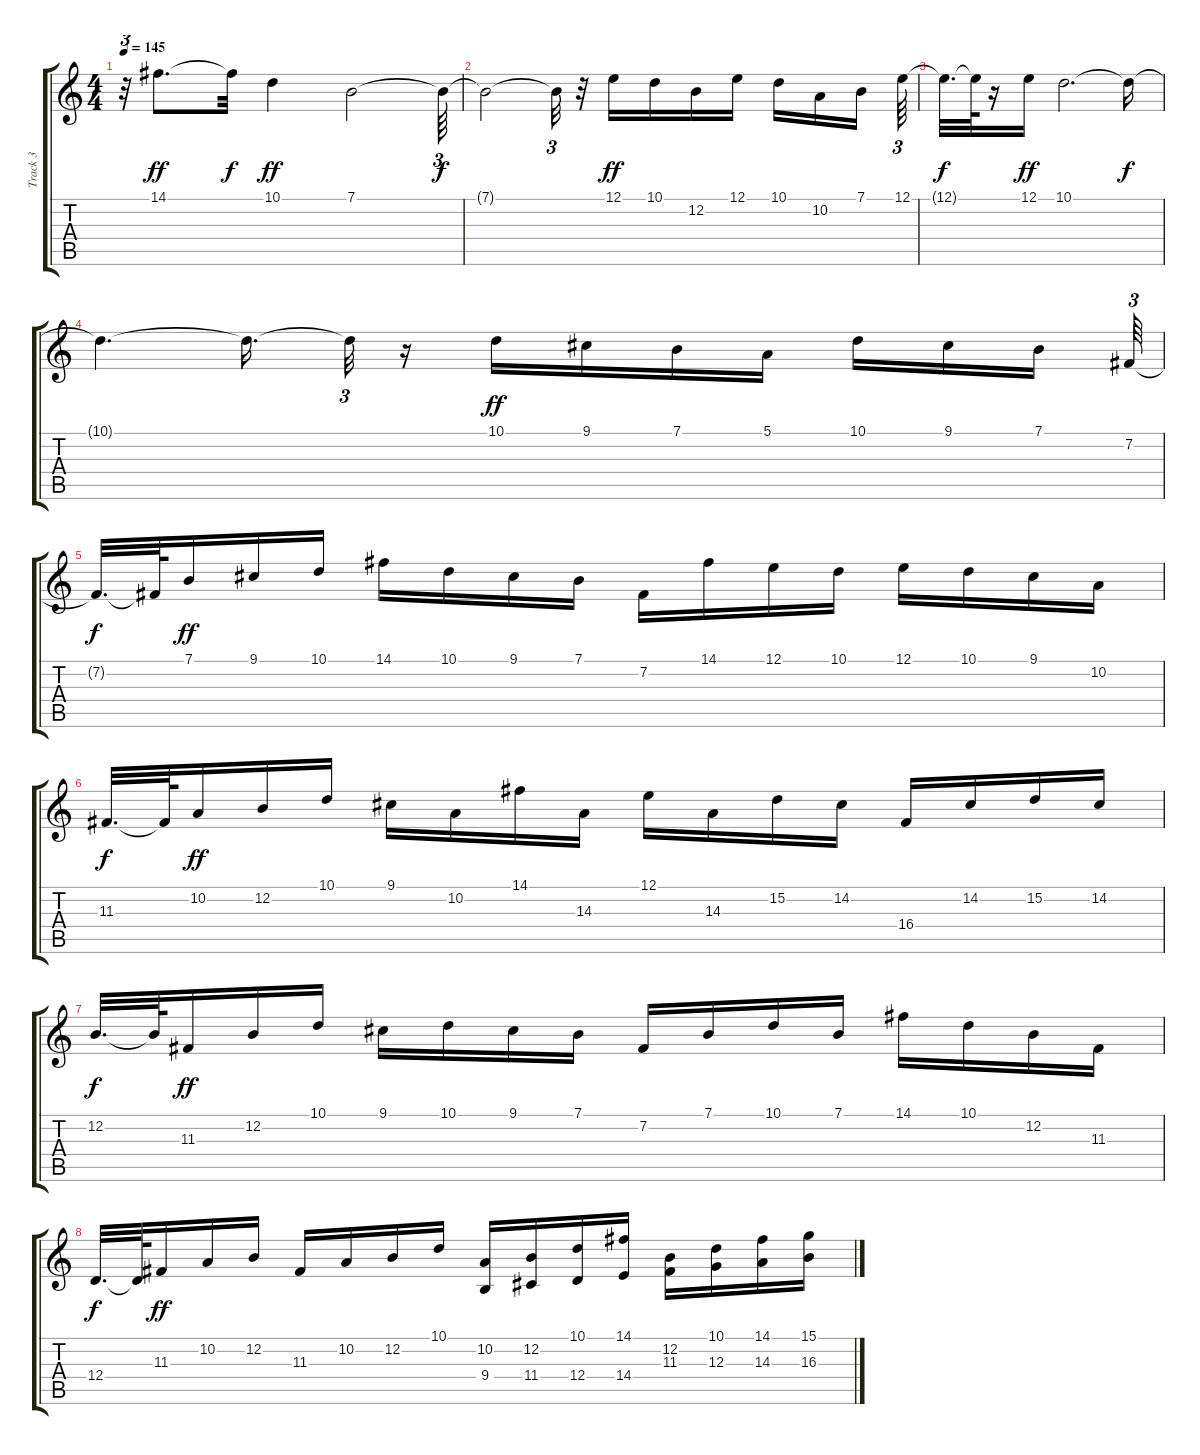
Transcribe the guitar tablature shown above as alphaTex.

\track ("Track 3" "Track 3") {instrument lead1square}
\staff {score tabs}
\tuning (E4 B3 G3 D3 A2 E2) {hide}
\ts (4 4)
\tempo 145
\clef g2
\ks c
r.32{tu (3 2) dy ff} 14.1.8{d} 14.1{t}.32{dy f} 10.1.4{dy ff} 7.1.2 7.1{t}.64{tu (3 2) dy f} |
7.1{t}.2 7.1{t}.32{tu (3 2)} r.32 12.1.16{dy ff} 10.1.16 12.2.16 12.1.16 10.1.16 10.2.16 7.1.16{beam splitsecondary} 12.1.64{tu (3 2)} |
12.1{t}.32{d dy f} 12.1{t}.64 r.16 12.1.16{dy ff} 10.1.2{d} 10.1{t}.16{dy f} |
10.1{t}.4{d} 10.1{t}.16{d} 10.1{t}.32{tu (3 2)} r.16 10.1.16{dy ff} 9.1.16 7.1.16 5.1.16 10.1.16 9.1.16 7.1.16{beam splitsecondary} 7.2.64{tu (3 2)} |
7.2{t}.32{d dy f} 7.2{t}.64 7.1.16{dy ff} 9.1.16 10.1.16 14.1.16 10.1.16 9.1.16 7.1.16 7.2.16 14.1.16 12.1.16 10.1.16 12.1.16 10.1.16 9.1.16 10.2.16 |
11.3.32{d dy f} 11.3{t}.64 10.2.16{dy ff} 12.2.16 10.1.16 9.1.16 10.2.16 14.1.16 14.3.16 12.1.16 14.3.16 15.2.16 14.2.16 16.4.16 14.2.16 15.2.16 14.2.16 |
12.2.32{d dy f} 12.2{t}.64 11.3.16{dy ff} 12.2.16 10.1.16 9.1.16 10.1.16 9.1.16 7.1.16 7.2.16 7.1.16 10.1.16 7.1.16 14.1.16 10.1.16 12.2.16 11.3.16 |
12.4.32{d dy f} 12.4{t}.64 11.3.16{dy ff} 10.2.16 12.2.16 11.3.16 10.2.16 12.2.16 10.1.16 (10.2 9.4).16 (12.2 11.4).16 (10.1 12.4).16 (14.1 14.4).16 (12.2 11.3).16 (10.1 12.3).16 (14.1 14.3).16 (15.1 16.3).16
